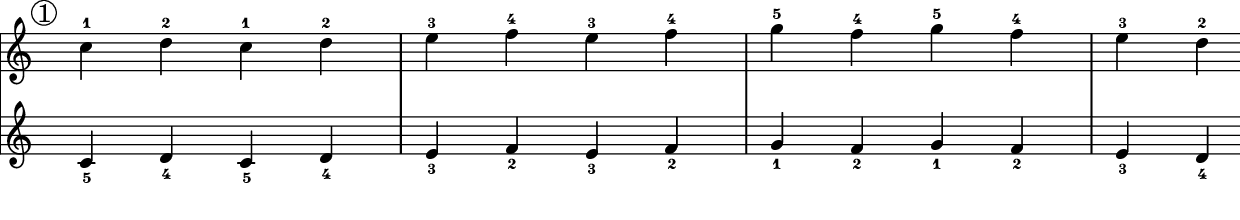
%% Generated by lilypond-book
%% Options: [indent=0\mm]
\include "lilypond-book-preamble.ly"


% ****************************************************************
% Start cut-&-pastable-section
% ****************************************************************



\paper {
  indent = 0\mm
}

\layout {
  
}





% ****************************************************************
% ly snippet:
% ****************************************************************
\sourcefileline 27

\include "italiano.ly" #(set-global-staff-size 17.82 )
destra = \relative do' { { \mark \markup { \circle 1 } \override Script.font-size = #2
   do'4-1 re-2 do-1 re-2 | mi-3 fa-4 mi-3 fa-4 | sol-5 fa-4 sol-5 fa-4 | mi-3 re-2 mi-3 re-2    \bar "|." \break } }
sinistra = \relative do' { { \override Fingering #'direction = #DOWN
   do4-5 re-4 do-5 re-4 | mi-3 fa-2 mi-3 fa-2 | sol-1 fa-2 sol-1 fa-2 | mi-3 re-4 mi-3 re-4    \bar "|." } }
\paper {    #(set-paper-size "a4")  ragged-last = ##f }
\score { <<
\new PianoStaff <<  
\new Staff   << 
   \clef "treble" \override Staff.TimeSignature #'transparent = ##t  
   \set Staff.vocalName = \markup \italic "Mano destra "
   \override Stem #'direction = #down  \destra   >>
\new Staff   <<
   \clef "treble" \override Staff.TimeSignature #'transparent = ##t 
   \set Staff.vocalName = \markup \italic "Mano sinistra "
   \override Stem #'direction = #up   \sinistra  >>
>> >>
\layout { indent = #0 line-width = #245 } }



% ****************************************************************
% end ly snippet
% ****************************************************************
